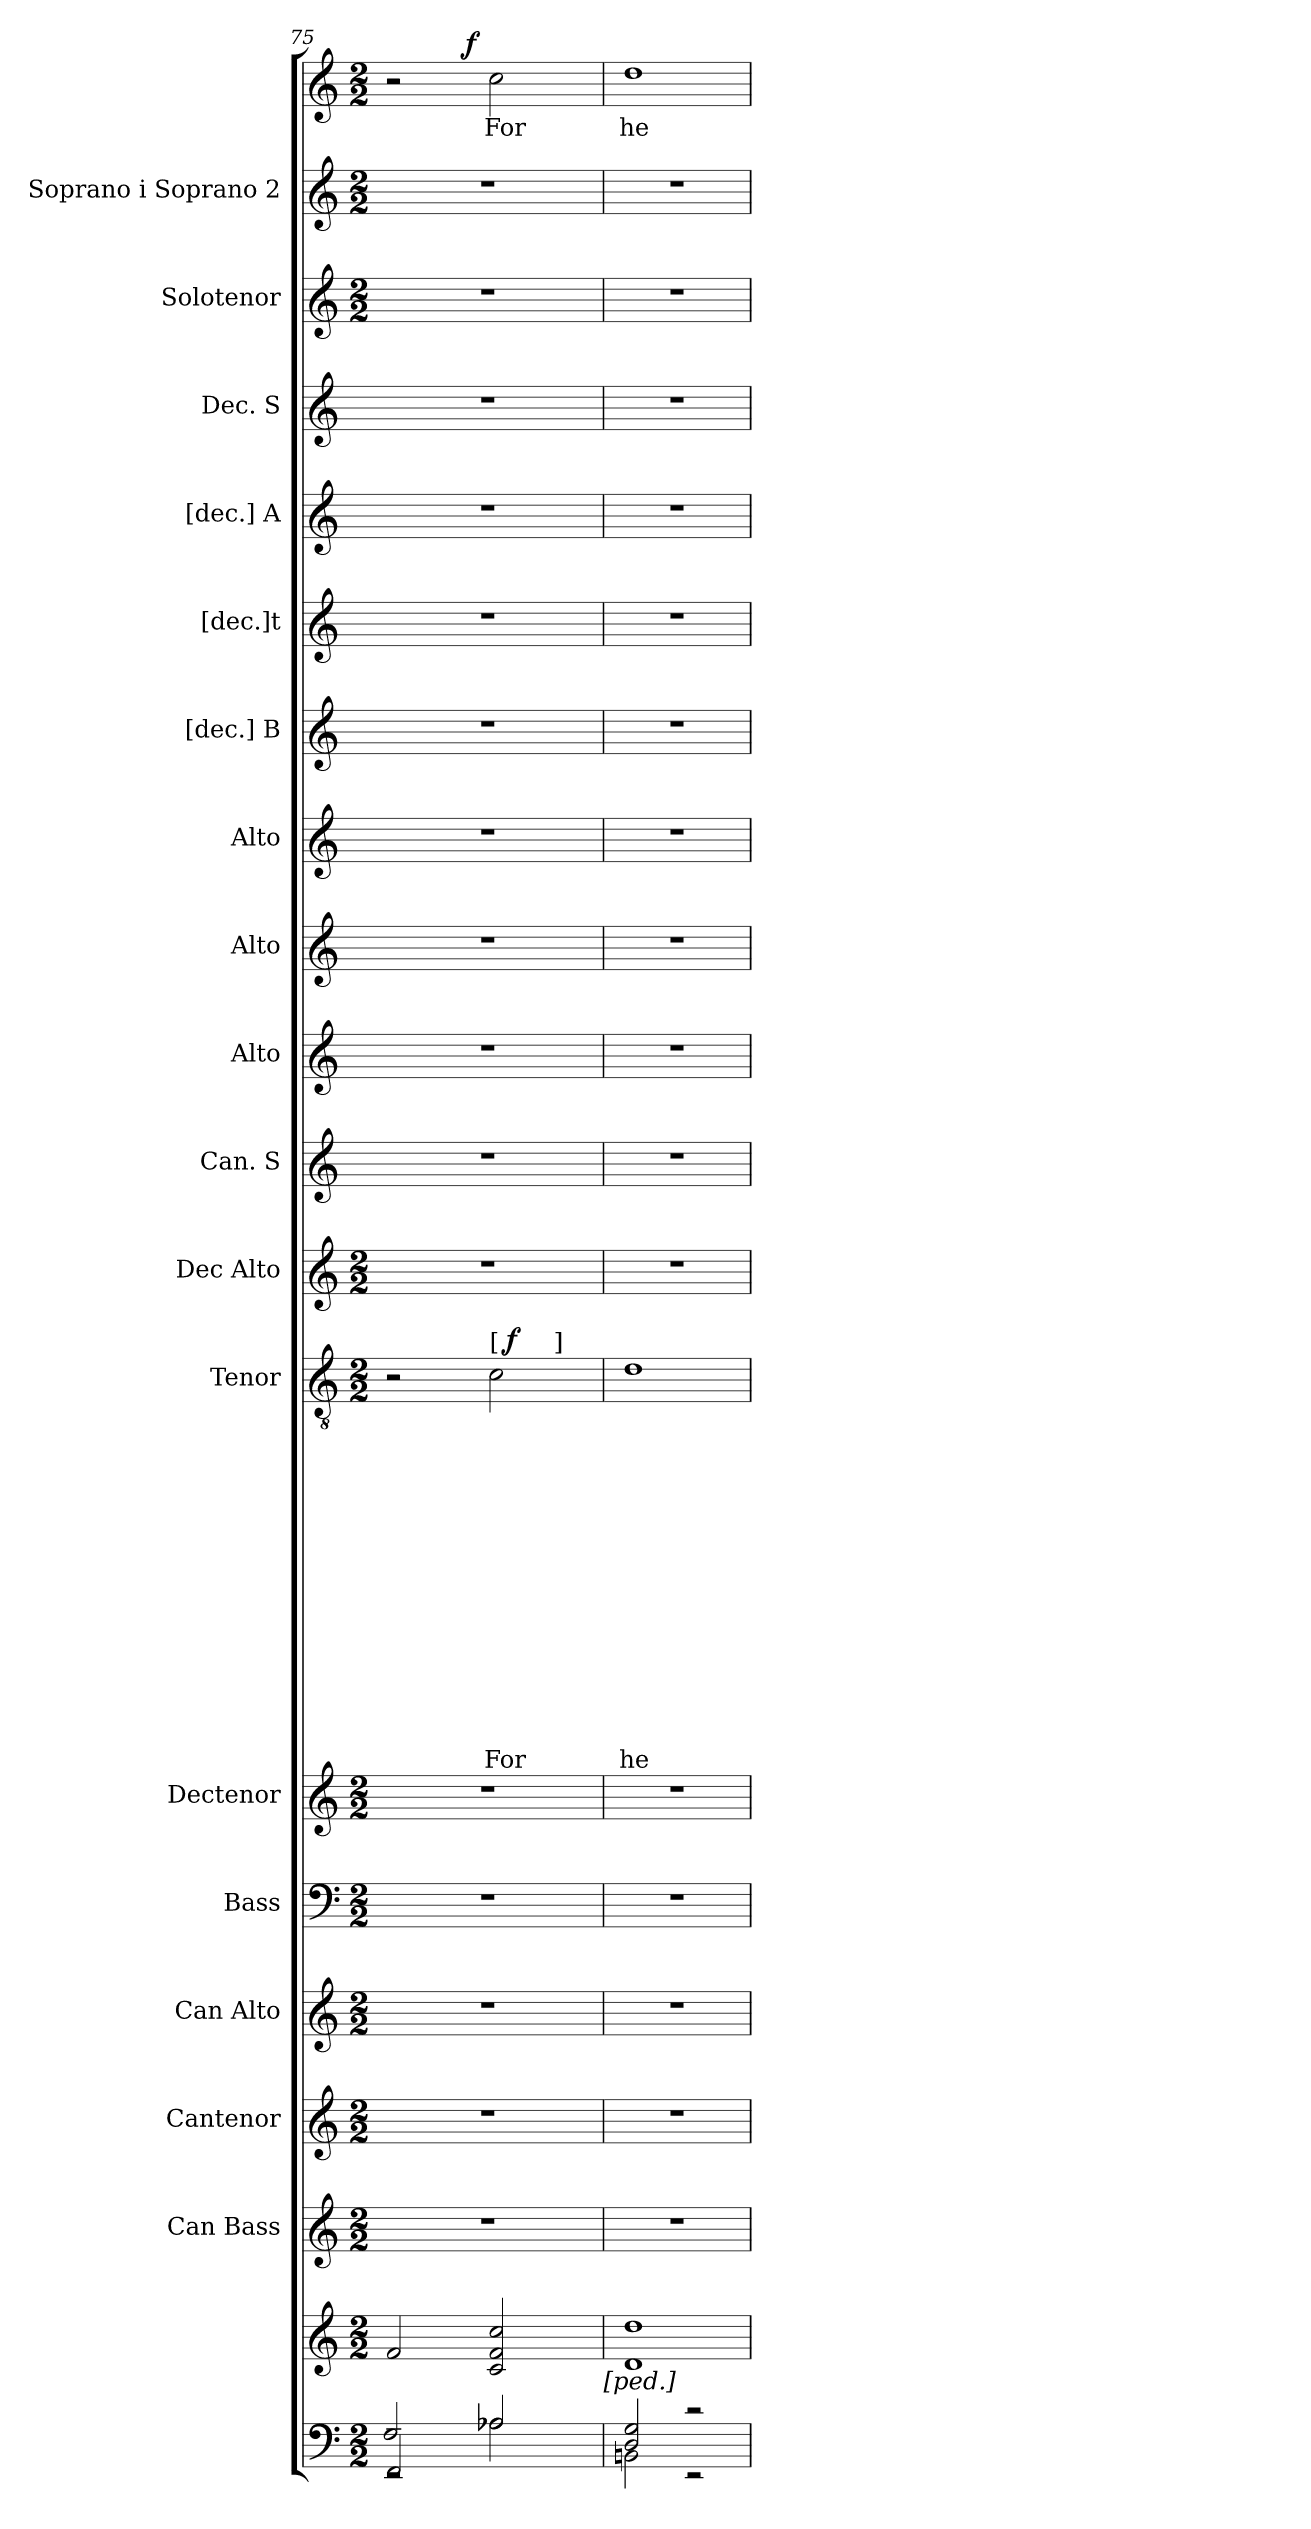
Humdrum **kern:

**kern	**kern	**kern	**kern	**kern	**kern	**kern	**kern	**text	**text	**text	**text	**text	**text	**text	**text	**text	**text	**text	**text	**text	**text	**text	**dynam	**kern	**kern	**kern	**kern	**kern	**kern	**kern	**kern	**kern	**kern	**kern	**kern	**text	**dynam
*part19	*part18	*part17	*part16	*part15	*part14	*part13	*part12	*part12	*part12	*part12	*part12	*part12	*part12	*part12	*part12	*part12	*part12	*part12	*part12	*part12	*part12	*part12	*part12	*part11	*part10	*part9	*part8	*part7	*part6	*part5	*part4	*part3	*part2	*part1	*part1	*part1	*part1
*staff20	*staff19	*staff18	*staff17	*staff16	*staff15	*staff14	*staff13	*staff13	*staff13	*staff13	*staff13	*staff13	*staff13	*staff13	*staff13	*staff13	*staff13	*staff13	*staff13	*staff13	*staff13	*staff13	*staff13	*staff12	*staff11	*staff10	*staff9	*staff8	*staff7	*staff6	*staff5	*staff4	*staff3	*staff2	*staff1	*staff1	*staff1/2
*	*	*I"Can Bass	*I"Cantenor	*I"Can Alto	*I"Bass	*I"Dectenor	*I"Tenor	*	*	*	*	*	*	*	*	*	*	*	*	*	*	*	*	*I"Dec Alto	*I"Can. S	*I"Alto	*I"Alto	*I"Alto	*I"[dec.] B	*I"[dec.]t	*I"[dec.] A	*I"Dec. S	*I"Solotenor	*I"Soprano i Soprano 2	*	*	*
*	*	*	*	*I'Can Alto	*I'Bass	*I'Dectenor	*	*	*	*	*	*	*	*	*	*	*	*	*	*	*	*	*	*I'Dec Alto	*	*	*	*	*	*	*	*	*	*I'Si	*	*	*
*clefF4	*clefG2	*clefG2	*clefG2	*clefG2	*clefF4	*clefG2	*clefGv2	*	*	*	*	*	*	*	*	*	*	*	*	*	*	*	*	*clefG2	*clefG2	*clefG2	*clefG2	*clefG2	*clefG2	*clefG2	*clefG2	*clefG2	*clefG2	*clefG2	*clefG2	*	*
*k[]	*k[]	*k[]	*k[]	*k[]	*k[]	*k[]	*k[]	*	*	*	*	*	*	*	*	*	*	*	*	*	*	*	*	*k[]	*k[]	*k[]	*k[]	*k[]	*k[]	*k[]	*k[]	*k[]	*k[]	*k[]	*k[]	*	*
*C:	*C:	*C:	*C:	*C:	*C:	*C:	*C:	*	*	*	*	*	*	*	*	*	*	*	*	*	*	*	*	*C:	*C:	*C:	*C:	*C:	*C:	*C:	*C:	*C:	*C:	*C:	*C:	*	*
*M2/2	*M2/2	*M2/2	*M2/2	*M2/2	*M2/2	*M2/2	*M2/2	*	*	*	*	*	*	*	*	*	*	*	*	*	*	*	*	*M2/2	*	*	*	*	*	*	*	*	*M2/2	*M2/2	*M2/2	*	*
=75	=75	=75	=75	=75	=75	=75	=75	=75	=75	=75	=75	=75	=75	=75	=75	=75	=75	=75	=75	=75	=75	=75	=75	=75	=75	=75	=75	=75	=75	=75	=75	=75	=75	=75	=75	=75	=75
*^	*	*	*	*	*	*	*^	*	*	*	*	*	*	*	*	*	*	*	*	*	*	*	*	*	*	*	*	*	*	*	*	*	*	*	*^	*	*
*	*^	*	*	*	*	*	*	*	*^	*	*	*	*	*	*	*	*	*	*	*	*	*	*	*	*	*	*	*	*	*	*	*	*	*	*	*	*	*	*	*
2FF~>/	2rEE	2F/	2f/	1r	1r	1r	1r	1r	2r	2ryy	2ryy	.	.	.	.	.	.	.	.	.	.	.	.	.	.	.	.	1r	1r	1r	1r	1r	1r	1r	1r	1r	1r	1r	4ryy	2r	.	.
.	.	.	.	.	.	.	.	.	.	.	.	.	.	.	.	.	.	.	.	.	.	.	.	.	.	.	.	.	.	.	.	.	.	.	.	.	.	.	8ryy	.	.	.
.	.	.	.	.	.	.	.	.	.	.	.	.	.	.	.	.	.	.	.	.	.	.	.	.	.	.	.	.	.	.	.	.	.	.	.	.	.	.	32ryy	.	.	.
!	!	!	!	!	!	!	!	!	!	!	!	!	!	!	!	!	!	!	!	!	!	!	!	!	!	!	!	!	!	!	!	!	!	!	!	!	!	!	!	!	!	!LO:DY:a
.	.	.	.	.	.	.	.	.	.	.	.	.	.	.	.	.	.	.	.	.	.	.	.	.	.	.	.	.	.	.	.	.	.	.	.	.	.	.	2ryy	.	.	f
!	!	!	!	!	!	!	!	!	!LO:TX:a:t=[	!	!	!	!	!	!	!	!	!	!	!	!	!	!	!	!	!	!	!	!	!	!	!	!	!	!	!	!	!	!	!	!	!
!	!	!	!	!	!	!	!	!	!	!	!	!	!	!	!	!	!	!	!	!	!	!	!	!	!	!LO:LY:b	!	!	!	!	!	!	!	!	!	!	!	!	!	!	!LO:LY:b	!
2A-X/	2A-\	2ryy	2c/ 2f/ 2cc/	.	.	.	.	.	2c\	16ryy	4ryy	.	.	.	.	.	.	.	.	.	.	.	.	.	.	For	.	.	.	.	.	.	.	.	.	.	.	.	.	2cc\	For	.
!	!	!	!	!	!	!	!	!	!	!	!	!	!	!	!	!	!	!	!	!	!	!	!	!	!	!	!LO:DY:a	!	!	!	!	!	!	!	!	!	!	!	!	!	!	!
.	.	.	.	.	.	.	.	.	.	4..ryy	.	.	.	.	.	.	.	.	.	.	.	.	.	.	.	.	f	.	.	.	.	.	.	.	.	.	.	.	.	.	.	.
.	.	.	.	.	.	.	.	.	.	.	32ryy	.	.	.	.	.	.	.	.	.	.	.	.	.	.	.	.	.	.	.	.	.	.	.	.	.	.	.	.	.	.	.
!	!	!	!	!	!	!	!	!	!	!	!LO:TX:a:t=]	!	!	!	!	!	!	!	!	!	!	!	!	!	!	!	!	!	!	!	!	!	!	!	!	!	!	!	!	!	!	!
.	.	.	.	.	.	.	.	.	.	.	8..ryy	.	.	.	.	.	.	.	.	.	.	.	.	.	.	.	.	.	.	.	.	.	.	.	.	.	.	.	.	.	.	.
.	.	.	.	.	.	.	.	.	.	.	.	.	.	.	.	.	.	.	.	.	.	.	.	.	.	.	.	.	.	.	.	.	.	.	.	.	.	.	16.ryy	.	.	.
*v	*v	*v	*	*	*	*	*	*	*	*	*	*	*	*	*	*	*	*	*	*	*	*	*	*	*	*	*	*	*	*	*	*	*	*	*	*	*	*	*v	*v	*	*
!	!LO:TX:b:t=[ped.]	!	!	!	!	!	!	!	!	!	!	!	!	!	!	!	!	!	!	!	!	!	!	!	!	!	!	!	!	!	!	!	!	!	!	!	!	!	!
=76	=76	=76	=76	=76	=76	=76	=76	=76	=76	=76	=76	=76	=76	=76	=76	=76	=76	=76	=76	=76	=76	=76	=76	=76	=76	=76	=76	=76	=76	=76	=76	=76	=76	=76	=76	=76	=76	=76	=76
*^	*	*	*	*	*	*	*	*	*	*	*	*	*	*	*	*	*	*	*	*	*	*	*	*	*	*	*	*	*	*	*	*	*	*	*	*	*	*	*
!	!	!	!	!	!	!	!	!	!	!	!	!	!	!	!	!	!	!	!	!	!	!	!	!	!LO:LY:b	!	!	!	!	!	!	!	!	!	!	!	!	!	!LO:LY:b	!
*	*	*	*	*	*	*	*	*v	*v	*v	*	*	*	*	*	*	*	*	*	*	*	*	*	*	*	*	*	*	*	*	*	*	*	*	*	*	*	*	*	*
2D/ 2G/	2BBn\	1d 1dd	1r	1r	1r	1r	1r	1d	.	.	.	.	.	.	.	.	.	.	.	.	.	.	he	.	1r	1r	1r	1r	1r	1r	1r	1r	1r	1r	1r	1dd	he	.
2rc	2rEE	.	.	.	.	.	.	.	.	.	.	.	.	.	.	.	.	.	.	.	.	.	.	.	.	.	.	.	.	.	.	.	.	.	.	.	.	.
*v	*v	*	*	*	*	*	*	*	*	*	*	*	*	*	*	*	*	*	*	*	*	*	*	*	*	*	*	*	*	*	*	*	*	*	*	*	*	*
=	=	=	=	=	=	=	=	=	=	=	=	=	=	=	=	=	=	=	=	=	=	=	=	=	=	=	=	=	=	=	=	=	=	=	=	=	=
*-	*-	*-	*-	*-	*-	*-	*-	*-	*-	*-	*-	*-	*-	*-	*-	*-	*-	*-	*-	*-	*-	*-	*-	*-	*-	*-	*-	*-	*-	*-	*-	*-	*-	*-	*-	*-	*-
